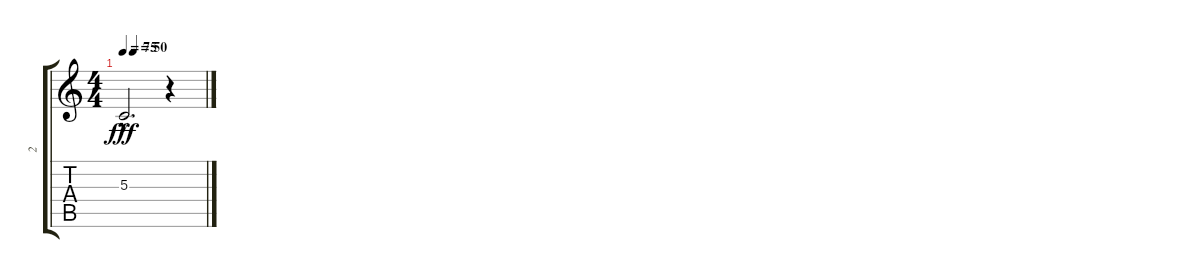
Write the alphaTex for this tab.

\track ("2" "2") {instrument frenchhorn}
\staff {score tabs}
\tuning (E4 B3 G3 D3 A2 E2) {hide}
\ts (4 4)
\tempo 75
\tempo (50 0.125)
\clef g2
\ks c
5.3{hac}.2{d dy fff} r.4
